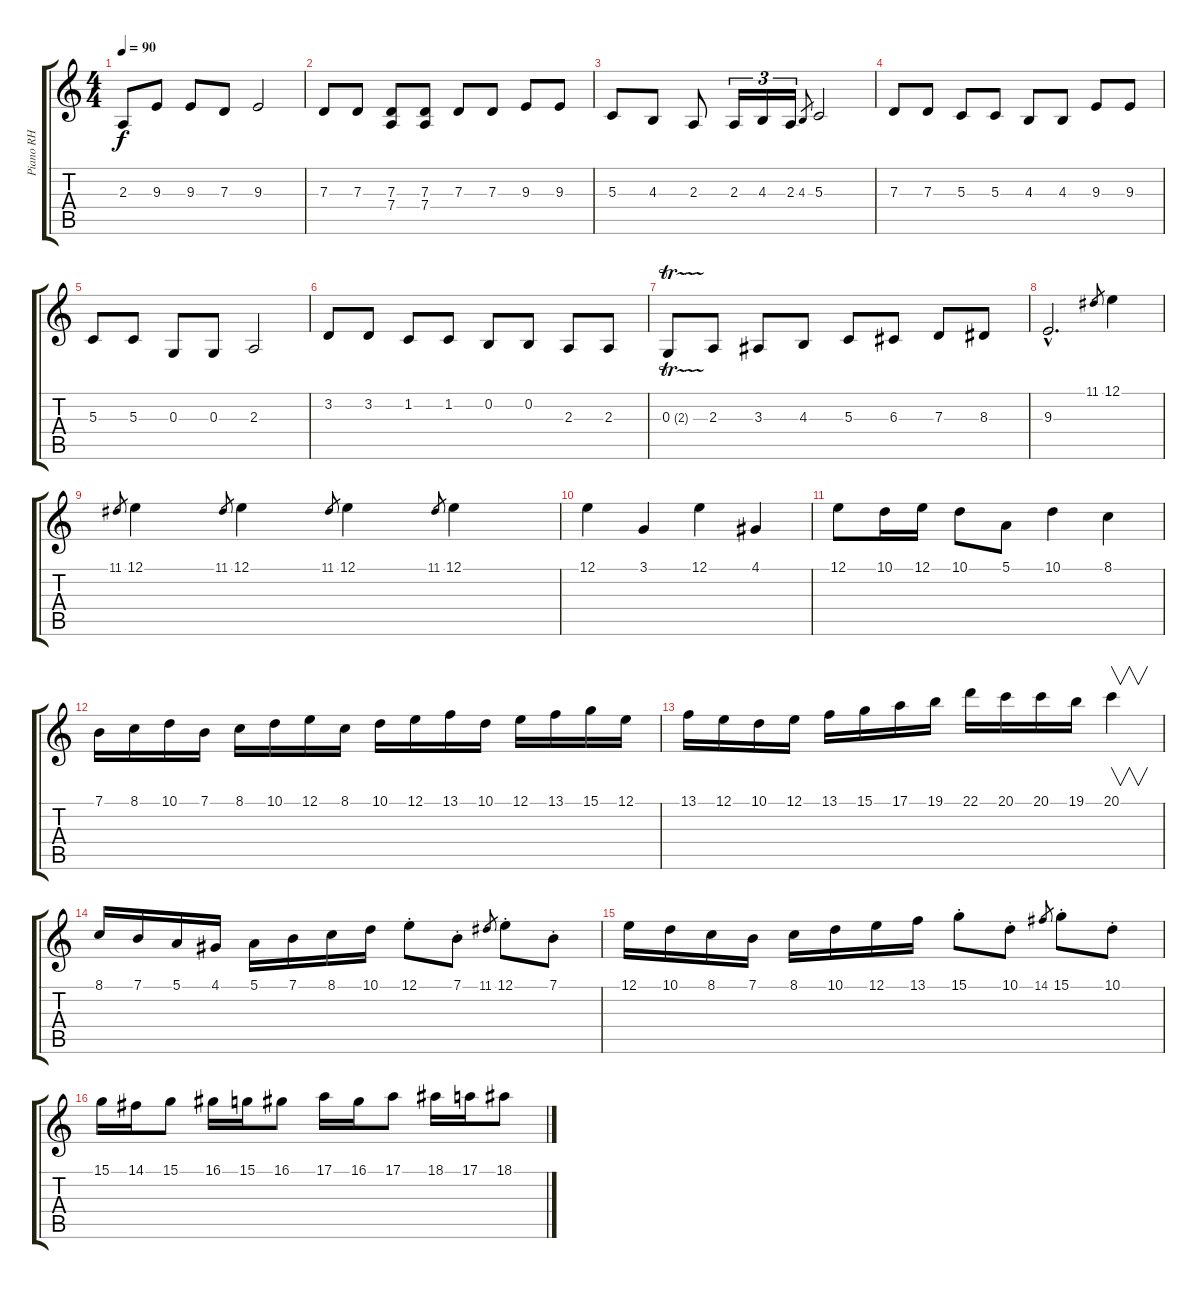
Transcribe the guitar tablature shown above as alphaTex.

\track ("Piano RH" "Piano RH") {instrument acousticgrandpiano}
\staff {score tabs}
\tuning (E4 B3 G3 D3 A2 E2) {hide}
\ts (4 4)
\tempo 90
\clef g2
\ks c
2.3.8{dy f} 9.3.8 9.3.8 7.3.8 9.3.2 |
7.3.8 7.3.8 (7.3 7.4).8 (7.3 7.4).8 7.3.8 7.3.8 9.3.8 9.3.8 |
5.3.8 4.3.8 2.3.8 2.3.16{tu (3 2)} 4.3.16{tu (3 2)} 2.3.16{tu (3 2)} 4.3.8{gr} 5.3.2 |
7.3.8 7.3.8 5.3.8 5.3.8 4.3.8 4.3.8 9.3.8 9.3.8 |
5.3.8 5.3.8 0.3.8 0.3.8 2.3.2 |
3.2.8 3.2.8 1.2.8 1.2.8 0.2.8 0.2.8 2.3.8 2.3.8 |
0.3{tr (2 64)}.8 2.3.8 3.3.8 4.3.8 5.3.8 6.3.8 7.3.8 8.3.8 |
9.3{hac}.2{d} 11.1.8{gr} 12.1.4 |
11.1.8{gr} 12.1.4 11.1.8{gr} 12.1.4 11.1.8{gr} 12.1.4 11.1.8{gr} 12.1.4 |
12.1.4 3.1.4 12.1.4 4.1.4 |
12.1.8 10.1.16 12.1.16 10.1.8 5.1.8 10.1.4 8.1.4 |
7.1.16 8.1.16 10.1.16 7.1.16 8.1.16 10.1.16 12.1.16 8.1.16 10.1.16 12.1.16 13.1.16 10.1.16 12.1.16 13.1.16 15.1.16 12.1.16 |
13.1.16 12.1.16 10.1.16 12.1.16 13.1.16 15.1.16 17.1.16 19.1.16 22.1.16 20.1.16 20.1.16 19.1.16 20.1.4{v} |
8.1.16 7.1.16 5.1.16 4.1.16 5.1.16 7.1.16 8.1.16 10.1.16 12.1{st}.8 7.1{st}.8 11.1.8{gr} 12.1{st}.8 7.1{st}.8 |
12.1.16 10.1.16 8.1.16 7.1.16 8.1.16 10.1.16 12.1.16 13.1.16 15.1{st}.8 10.1{st}.8 14.1.8{gr} 15.1{st}.8 10.1{st}.8 |
15.1.16 14.1.16 15.1.8 16.1.16 15.1.16 16.1.8 17.1.16 16.1.16 17.1.8 18.1.16 17.1.16 18.1.8
